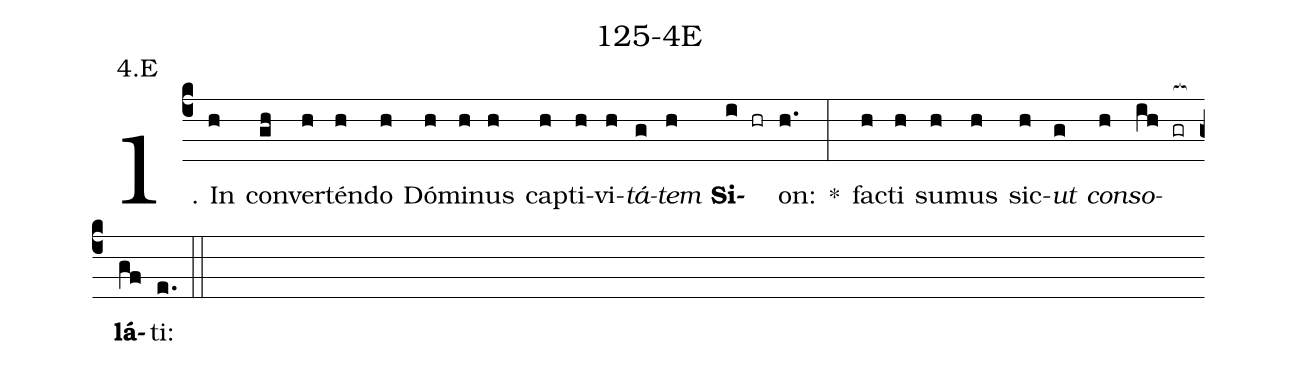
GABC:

name: 125-4E;
annotation: 4.E;
%%
(c4)1. In(h) con(gh)ver(h)tén(h)do(h) Dó(h)mi(h)nus(h) cap(h)ti(h)vi(h)<i>tá</i>(g)<i>tem</i>(h) <b>Si</b>(i hr)on:(h.) *(:) fac(h)ti(h) su(h)mus(h) sic(h)<i>ut</i>(g) <i>con</i>(h)<i>so</i>(ih gr[ocb:1{])<b>lá</b>(gf[ocb:0}])ti:(e.) (::)
